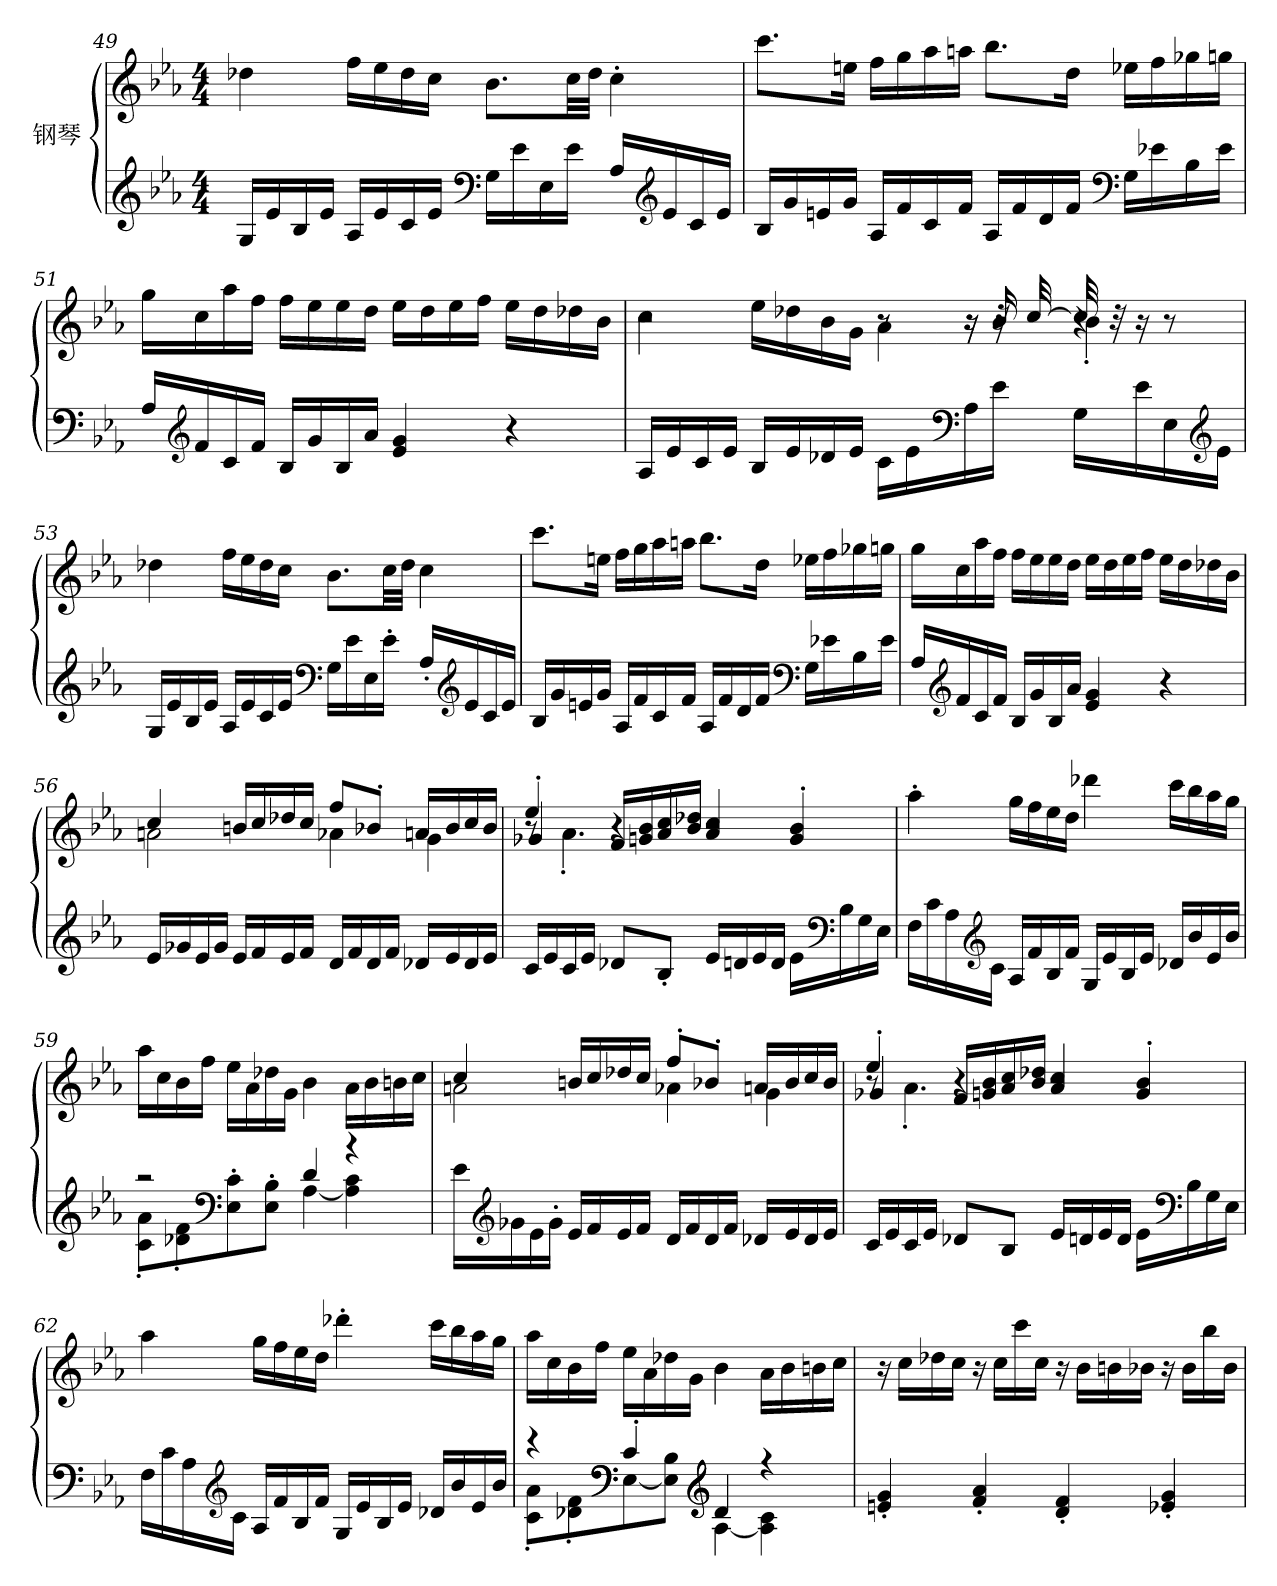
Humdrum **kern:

**kern	**kern
*part2	*part1
*staff2	*staff1
*I"钢琴	*I"钢琴
!!LO:LB:g=z
*clefG2	*clefG2
*k[b-e-a-]	*k[b-e-a-]
*M4/4	*M4/4
=49	=49
16G/LL	4dd-X\
16e-/	.
16B-/	.
16e-/JJ	.
16A-/LL	16ff\LL
16e-/	16ee-\
16c/	16dd-\
16e-/JJ	16cc\JJ
*clefF4	*
16G\LL	8.b-\L
16e-\	.
16E-\	.
16e-\JJ	32cc\LL
.	32dd-\JJJ
16A-/LL	4cc'\
*clefG2	*
16e-/	.
16c/	.
16e-/JJ	.
=50	=50
16B-/LL	8.ccc\L
16g/	.
16en/	.
16g/JJ	16een\Jk
16A-/LL	16ff\LL
16f/	16gg\
16c/	16aa-\
16f/JJ	16aan\JJ
16A-/LL	8.bb-\L
16f/	.
16d/	.
16f/JJ	16dd\Jk
*clefF4	*
16G\LL	16ee-X\LL
16e-X\	16ff\
16B-\	16gg-X\
16e-\JJ	16ggn\JJ
!!LO:LB:g=z
=51	=51
16A-/LL	16gg\LL
*clefG2	*
16f/	16cc\
16c/	16aa-\
16f/JJ	16ff\JJ
16B-/LL	16ff\LL
16g/	16ee-\
16B-/	16ee-\
16a-/JJ	16dd\JJ
4e-/ 4g/	16ee-\LL
.	16dd\
.	16ee-\
.	16ff\JJ
4r	16ee-\LL
.	16dd\
.	16dd-X\
.	16b-\JJ
=52	=52
*	*^
*	*	*^
16A-/LL	2r	4cc\	2r
16e-/	.	.	.
16c/	.	.	.
16e-/JJ	.	.	.
16B-/LL	.	16ee-\LL	.
16e-/	.	16dd-X\	.
16d-X/	.	16b-\	.
16e-/JJ	.	16g\JJ	.
16c\LL	8r	4a-\	8r
16e-\	.	.	.
*clefF4	*	*	*
16A-\	16r	.	16r
16e-\JJ	32r	.	16b-/
.	[32cc/	.	.
16G\LL	32cc/]	4b-'\	4r
.	32r	.	.
16e-\	16r	.	.
16E-\	8r	.	.
*clefG2	*	*	*
16e-\JJ	.	.	.
*	*v	*v	*v
!!LO:LB:g=z
=53	=53
16G/LL	4dd-X\
16e-/	.
16B-/	.
16e-/JJ	.
16A-/LL	16ff\LL
16e-/	16ee-\
16c/	16dd-\
16e-/JJ	16cc\JJ
*clefF4	*
16G\LL	8.b-\L
16e-\	.
16E-\	.
16e-'\JJ	32cc\LL
.	32dd-\JJJ
16A-'/LL	4cc\
*clefG2	*
16e-/	.
16c/	.
16e-/JJ	.
=54	=54
16B-/LL	8.ccc\L
16g/	.
16en/	.
16g/JJ	16een\Jk
16A-/LL	16ff\LL
16f/	16gg\
16c/	16aa-\
16f/JJ	16aan\JJ
16A-/LL	8.bb-\L
16f/	.
16d/	.
16f/JJ	16dd\Jk
*clefF4	*
16G\LL	16ee-X\LL
16e-X\	16ff\
16B-\	16gg-X\
16e-\JJ	16ggn\JJ
!!LO:PB:g=z
=55	=55
16A-/LL	16gg\LL
*clefG2	*
16f/	16cc\
16c/	16aa-\
16f/JJ	16ff\JJ
16B-/LL	16ff\LL
16g/	16ee-\
16B-/	16ee-\
16a-/JJ	16dd\JJ
4e-/ 4g/	16ee-\LL
.	16dd\
.	16ee-\
.	16ff\JJ
4r	16ee-\LL
.	16dd\
.	16dd-X\
.	16b-\JJ
=56	=56
*	*^
16e-/LL	4cc/	2an\
16g-X/	.	.
16e-/	.	.
16g-/JJ	.	.
16e-/LL	16bn/LL	.
16f/	16cc/	.
16e-/	16dd-X/	.
16f/JJ	16cc/JJ	.
16d/LL	8ff/L	4a-X\
16f/	.	.
16d/	8b-X'/J	.
16f/JJ	.	.
16d-X/LL	16an/LL	4g\
16e-/	16b-/	.
16d-/	16cc/	.
16e-/JJ	16b-/JJ	.
!!LO:LB:g=z
=57	=57	=57
*	*	*^
16c/LL	4ee-'/	8r	4g-X/
16e-/	.	.	.
16c/	.	4.a-'\	.
16e-/JJ	.	.	.
8d-X/L	16f/LL	.	4r
.	16gn/ 16b-/	.	.
8B-'/J	16a-/ 16cc/	.	.
.	16b-/ 16dd-X/JJ	.	.
16e-/LL	4a-/ 4cc/	2r	2r
16dn/	.	.	.
16e-/	.	.	.
16d/JJ	.	.	.
16e-\LL	4g/' 4b-/'	.	.
*clefF4	*	*	*
16B-\	.	.	.
16G\	.	.	.
16E-\JJ	.	.	.
*	*v	*v	*v
=58	=58
16F\LL	4aa-'\
16c\	.
16A-\	.
*clefG2	*
16c\JJ	.
16A-/LL	16gg\LL
16f/	16ff\
16B-/	16ee-\
16f/JJ	16dd\JJ
16G/LL	4ddd-X\
16e-/	.
16B-/	.
16e-/JJ	.
16d-X/LL	16ccc\LL
16b-/	16bb-\
16e-/	16aa-\
16b-/JJ	16gg\JJ
!!LO:LB:g=z
=59	=59
*^	*
2r	8c\' 8a-\'L	16aa-\LL
.	.	16cc\
.	8d-X\' 8f\'	16b-\
.	.	16ff\JJ
*clefF4	*	*
.	8E-\' 8c\'	16ee-\LL
.	.	16a-\
.	8E-\' 8B-\'J	16dd-X\
.	.	16g\JJ
4d-/	[4A-\	4b-\
4r	4A-\] 4c\	16a-\LL
.	.	16b-\
.	.	16bn\
.	.	16cc\JJ
*v	*v	*
=60	=60
*	*^
16e-\LL	4cc/	2an\
*clefG2	*	*
16g-X\	.	.
16e-\	.	.
16g-'\JJ	.	.
16e-/LL	16bn/LL	.
16f/	16cc/	.
16e-/	16dd-X/	.
16f/JJ	16cc/JJ	.
16d/LL	8ff'/L	4a-X\
16f/	.	.
16d/	8b-X'/J	.
16f/JJ	.	.
16d-X/LL	16an/LL	4g\
16e-/	16b-/	.
16d-/	16cc/	.
16e-/JJ	16b-/JJ	.
!!LO:LB:g=z
=61	=61	=61
*	*	*^
16c/LL	4ee-'/	8r	4g-X/
16e-/	.	.	.
16c/	.	4.a-'\	.
16e-/JJ	.	.	.
8d-X/L	16f/LL	.	4r
.	16gn/ 16b-/	.	.
8B-/J	16a-/ 16cc/	.	.
.	16b-/ 16dd-X/JJ	.	.
16e-/LL	4a-/ 4cc/	2r	2r
16dn/	.	.	.
16e-/	.	.	.
16d/JJ	.	.	.
16e-\LL	4g/' 4b-/'	.	.
*clefF4	*	*	*
16B-\	.	.	.
16G\	.	.	.
16E-\JJ	.	.	.
*	*v	*v	*v
=62	=62
16F\LL	4aa-\
16c\	.
16A-\	.
*clefG2	*
16c\JJ	.
16A-/LL	16gg\LL
16f/	16ff\
16B-/	16ee-\
16f/JJ	16dd\JJ
16G/LL	4ddd-X'\
16e-/	.
16B-/	.
16e-/JJ	.
16d-X/LL	16ccc\LL
16b-/	16bb-\
16e-/	16aa-\
16b-/JJ	16gg\JJ
!!LO:LB:g=z
=63	=63
*^	*
4r	8c\' 8a-\'L	16aa-\LL
.	.	16cc\
.	8d-X\' 8f\'	16b-\
.	.	16ff\JJ
*clefF4	*	*
4c'/	[8E-\	16ee-\LL
.	.	16a-\
.	8E-\] 8B-\J	16dd-X\
.	.	16g\JJ
*clefG2	*	*
4d-/	[4A-\	4b-\
4r	4A-\] 4c\	16a-\LL
.	.	16b-\
.	.	16bn\
.	.	16cc\JJ
*v	*v	*
=64	=64
4en/' 4g/'	16r
.	16cc\LL
.	16dd-X\
.	16cc\JJ
4f/' 4a-/'	16r
.	16cc\LL
.	16ccc\
.	16cc\JJ
4d/' 4f/'	16r
.	16b-\LL
.	16bn\
.	16b-X\JJ
4e-X/' 4g/'	16r
.	16b-\LL
.	16bb-\
.	16b-\JJ
=	=
*-	*-
